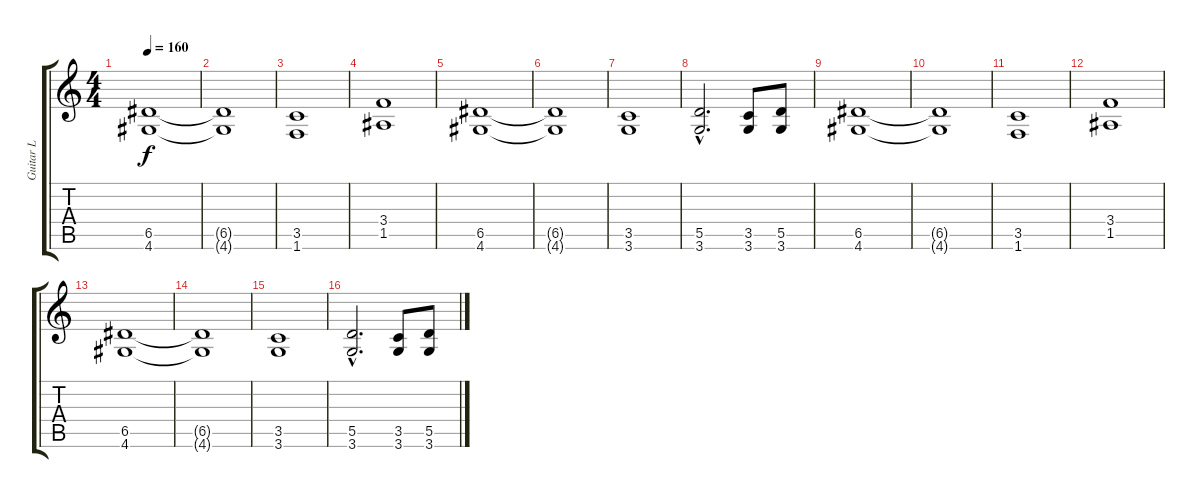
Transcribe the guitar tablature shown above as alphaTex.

\track ("Guitar L" "Guitar L") {instrument distortionguitar}
\staff {score tabs}
\tuning (E4 B3 G3 D3 A2 E2) {hide}
\ts (4 4)
\tempo 160
\clef g2
\ks c
(6.5 4.6).1{dy f} |
(6.5{t} 4.6{t}).1 |
(3.5 1.6).1 |
(3.4 1.5).1 |
(6.5 4.6).1 |
(6.5{t} 4.6{t}).1 |
(3.5 3.6).1 |
(5.5{hac} 3.6{hac}).2{d} (3.5 3.6).8 (5.5 3.6).8 |
(6.5 4.6).1 |
(6.5{t} 4.6{t}).1 |
(3.5 1.6).1 |
(3.4 1.5).1 |
(6.5 4.6).1 |
(6.5{t} 4.6{t}).1 |
(3.5 3.6).1 |
(5.5{hac} 3.6{hac}).2{d} (3.5 3.6).8 (5.5 3.6).8
